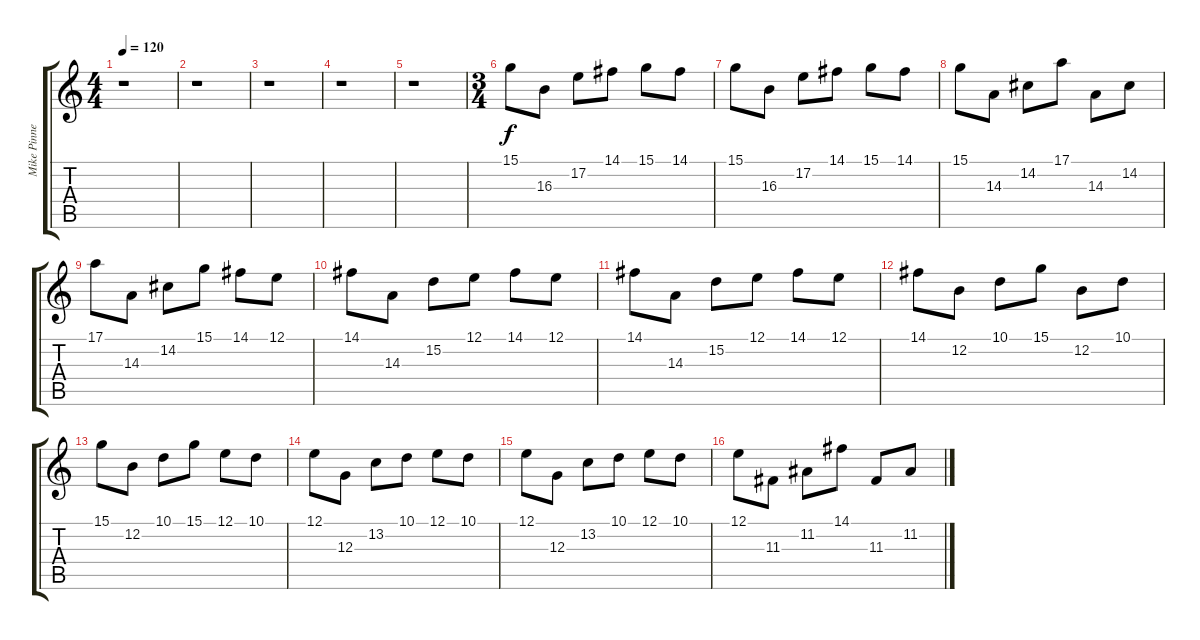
\track ("Mike Pinnella (Piano)" "Mike Pinne") {instrument brightacousticpiano}
\staff {score tabs}
\tuning (E4 B3 G3 D3 G2 C2) {hide}
\ts (4 4)
\tempo 120
\clef g2
\ks c
r.1{dy f} |
r.1 |
r.1 |
r.1 |
r.1 |
\ts (3 4)
15.1.8{volume 16 balance 8} 16.3.8 17.2.8 14.1.8 15.1.8 14.1.8 |
15.1.8 16.3.8 17.2.8 14.1.8 15.1.8 14.1.8 |
15.1.8 14.3.8 14.2.8 17.1.8 14.3.8 14.2.8 |
17.1.8 14.3.8 14.2.8 15.1.8 14.1.8 12.1.8 |
14.1.8 14.3.8 15.2.8 12.1.8 14.1.8 12.1.8 |
14.1.8 14.3.8 15.2.8 12.1.8 14.1.8 12.1.8 |
14.1.8 12.2.8 10.1.8 15.1.8 12.2.8 10.1.8 |
15.1.8 12.2.8 10.1.8 15.1.8 12.1.8 10.1.8 |
12.1.8 12.3.8 13.2.8 10.1.8 12.1.8 10.1.8 |
12.1.8 12.3.8 13.2.8 10.1.8 12.1.8 10.1.8 |
12.1.8 11.3.8 11.2.8 14.1.8 11.3.8 11.2.8
